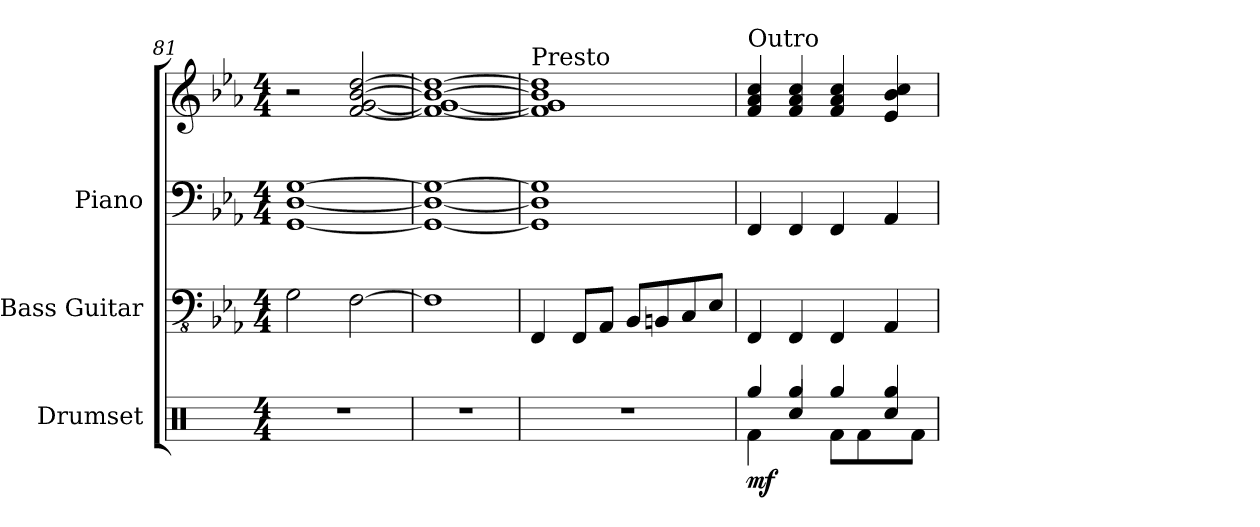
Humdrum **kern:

**kern	**dynam	**kern	**kern	**kern
*part3	*part3	*part2	*part1	*part1
*staff4	*staff4	*staff3	*staff2	*staff1
*I"Drumset	*	*I"Bass Guitar	*I"Piano	*
*I'Drs.	*	*I'B. Guit.	*I'Pno.	*
!!LO:PB:g=z
*clefX	*	*clefFv4	*clefF4	*clefG2
*k[]	*	*k[b-e-a-]	*k[b-e-a-]	*k[b-e-a-]
*C:	*	*E-:	*E-:	*E-:
*M4/4	*	*M4/4	*M4/4	*M4/4
=81	=81	=81	=81	=81
1r	.	2GG\	[1GG [1D [1G	2r
.	.	[2FF\	.	[2f/ [2g/ [2b-/ [2dd/
=82	=82	=82	=82	=82
1r	.	1FF]	1GG_ 1D_ 1G_	1f_ 1g_ 1b-_ 1dd_
=83	=83	=83	=83	=83
!	!	!	!	!LO:TX:a:t=Presto
1r	.	4FFF/	1GG] 1D] 1G]	1f] 1g] 1b-] 1dd]
.	.	8FFF/L	.	.
.	.	8AAA-/J	.	.
.	.	8BBB-/L	.	.
.	.	8BBBn/	.	.
.	.	8CC/	.	.
.	.	8EE-/J	.	.
=84	=84	=84	=84	=84
*^	*	*	*	*
*	*^	*	*	*	*
!	!	!	!	!	!	!LO:TX:a:t=Outro
!	!	!	!LO:DY:b	!	!	!
4Rgg/	4ryy	4Rf\	mf	4FFF/	4FF/	4f/ 4a-/ 4cc/
4Rgg/	4Rcc/	4ryy	.	4FFF/	4FF/	4f/ 4a-/ 4cc/
4Rgg/	4ryy	8Rf\L	.	4FFF/	4FF/	4f/ 4a-/ 4cc/
.	.	8Rf\	.	.	.	.
4Rgg/	4Rcc/	8ryy	.	4AAA-/	4AA-/	4e-/ 4b-/ 4cc/
.	.	8Rf\J	.	.	.	.
*v	*v	*v	*	*	*	*
=	=	=	=	=
*-	*-	*-	*-	*-
